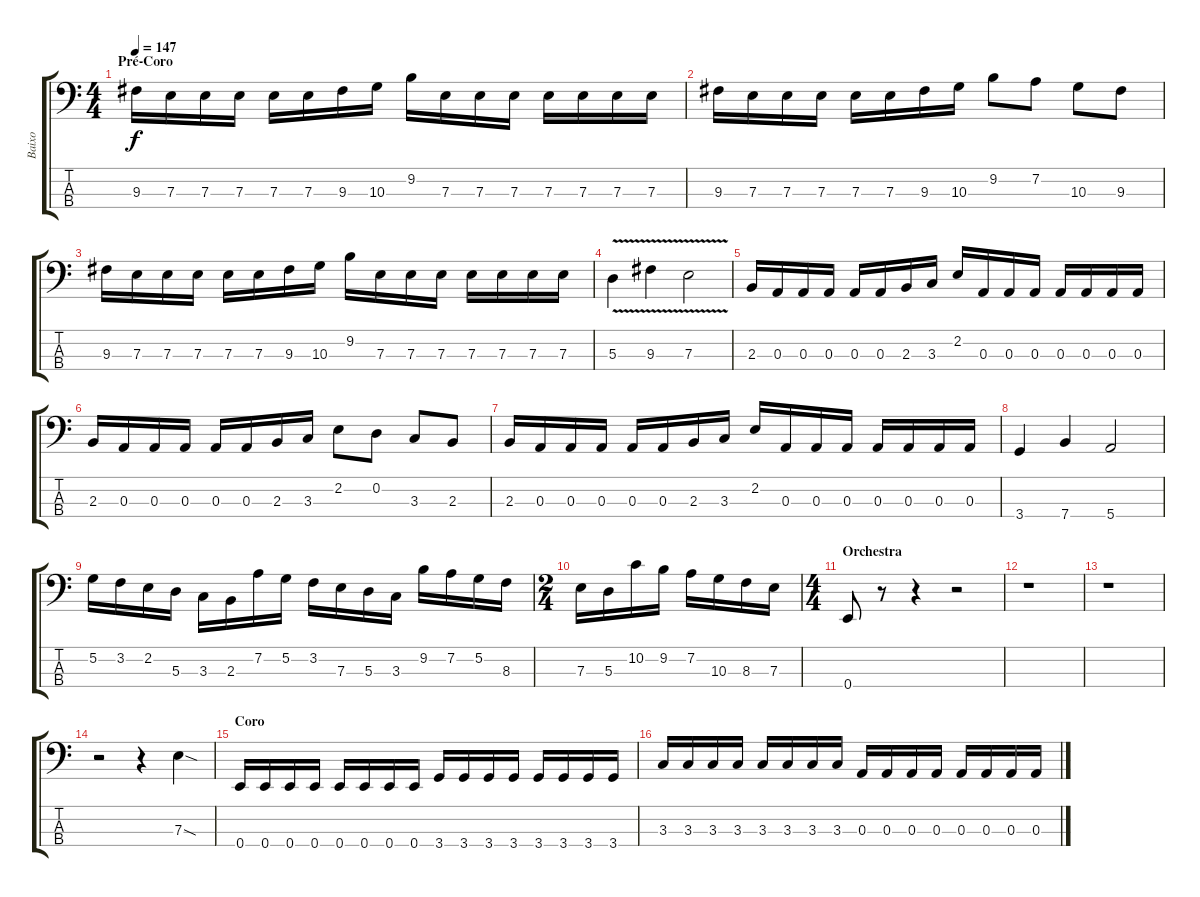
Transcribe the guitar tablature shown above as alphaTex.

\track ("Baixo" "Baixo") {instrument electricbassfinger}
\staff {score tabs}
\tuning (G2 D2 A1 E1) {hide}
\ts (4 4)
\section ("" "Pré-Coro")
\tempo 147
\clef f4
\ks c
9.3.16{dy f} 7.3.16 7.3.16 7.3.16 7.3.16 7.3.16 9.3.16 10.3.16 9.2.16 7.3.16 7.3.16 7.3.16 7.3.16 7.3.16 7.3.16 7.3.16 |
9.3.16 7.3.16 7.3.16 7.3.16 7.3.16 7.3.16 9.3.16 10.3.16 9.2.8 7.2.8 10.3.8 9.3.8 |
9.3.16 7.3.16 7.3.16 7.3.16 7.3.16 7.3.16 9.3.16 10.3.16 9.2.16 7.3.16 7.3.16 7.3.16 7.3.16 7.3.16 7.3.16 7.3.16 |
5.3{v}.4 9.3{v}.4 7.3{v}.2 |
2.3.16 0.3.16 0.3.16 0.3.16 0.3.16 0.3.16 2.3.16 3.3.16 2.2.16 0.3.16 0.3.16 0.3.16 0.3.16 0.3.16 0.3.16 0.3.16 |
2.3.16 0.3.16 0.3.16 0.3.16 0.3.16 0.3.16 2.3.16 3.3.16 2.2.8 0.2.8 3.3.8 2.3.8 |
2.3.16 0.3.16 0.3.16 0.3.16 0.3.16 0.3.16 2.3.16 3.3.16 2.2.16 0.3.16 0.3.16 0.3.16 0.3.16 0.3.16 0.3.16 0.3.16 |
3.4.4 7.4.4 5.4.2 |
5.2.16 3.2.16 2.2.16 5.3.16 3.3.16 2.3.16 7.2.16 5.2.16 3.2.16 7.3.16 5.3.16 3.3.16 9.2.16 7.2.16 5.2.16 8.3.16 |
\ts (2 4)
7.3.16 5.3.16 10.2.16 9.2.16 7.2.16 10.3.16 8.3.16 7.3.16 |
\ts (4 4)
\section ("" "Orchestra")
0.4.8 r.8 r.4 r.2 |
r.1 |
r.1 |
r.2 r.4 7.3{sod}.4 |
\section ("" "Coro")
0.4.16 0.4.16 0.4.16 0.4.16 0.4.16 0.4.16 0.4.16 0.4.16 3.4.16 3.4.16 3.4.16 3.4.16 3.4.16 3.4.16 3.4.16 3.4.16 |
3.3.16 3.3.16 3.3.16 3.3.16 3.3.16 3.3.16 3.3.16 3.3.16 0.3.16 0.3.16 0.3.16 0.3.16 0.3.16 0.3.16 0.3.16 0.3.16
